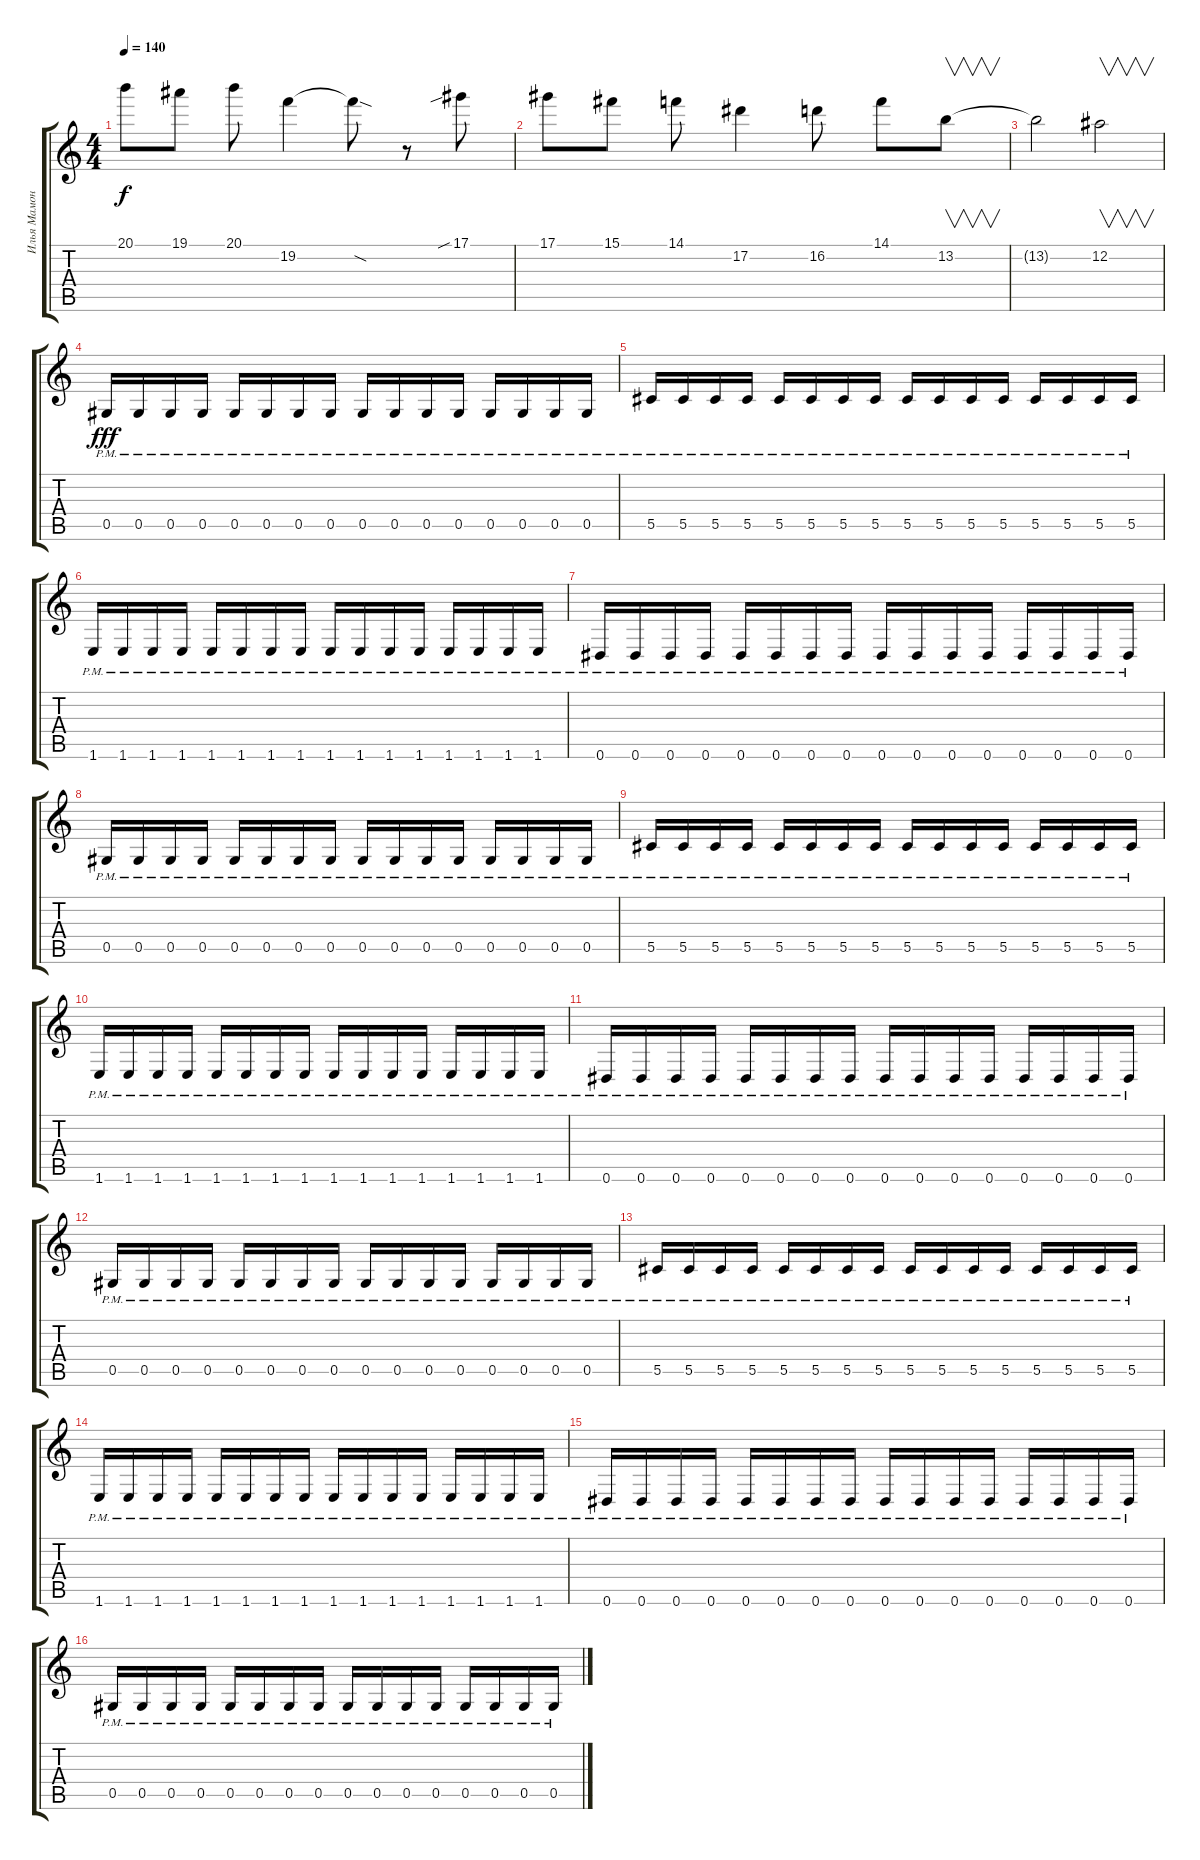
\track ("Илья Мамонтов" "Илья Мамон") {instrument distortionguitar}
\staff {score tabs}
\tuning (Eb4 Bb3 Gb3 Db3 Ab2 Eb2) {hide}
\ts (4 4)
\tempo 140
\clef g2
\ks c
20.1{t}.8{dy f} 19.1.8 20.1.8 19.2.4 19.2{sod t}.8 r.8 17.1{sib}.8 |
17.1.8 15.1.8 14.1.8 17.2.4 16.2.8 14.1.8 13.2.8{v} |
13.2{t}.2 12.2.2{v} |
0.5{pm}.16{dy fff} 0.5{pm}.16 0.5{pm}.16 0.5{pm}.16 0.5{pm}.16 0.5{pm}.16 0.5{pm}.16 0.5{pm}.16 0.5{pm}.16 0.5{pm}.16 0.5{pm}.16 0.5{pm}.16 0.5{pm}.16 0.5{pm}.16 0.5{pm}.16 0.5{pm}.16 |
5.5{pm}.16 5.5{pm}.16 5.5{pm}.16 5.5{pm}.16 5.5{pm}.16 5.5{pm}.16 5.5{pm}.16 5.5{pm}.16 5.5{pm}.16 5.5{pm}.16 5.5{pm}.16 5.5{pm}.16 5.5{pm}.16 5.5{pm}.16 5.5{pm}.16 5.5{pm}.16 |
1.6{pm}.16 1.6{pm}.16 1.6{pm}.16 1.6{pm}.16 1.6{pm}.16 1.6{pm}.16 1.6{pm}.16 1.6{pm}.16 1.6{pm}.16 1.6{pm}.16 1.6{pm}.16 1.6{pm}.16 1.6{pm}.16 1.6{pm}.16 1.6{pm}.16 1.6{pm}.16 |
0.6{pm}.16 0.6{pm}.16 0.6{pm}.16 0.6{pm}.16 0.6{pm}.16 0.6{pm}.16 0.6{pm}.16 0.6{pm}.16 0.6{pm}.16 0.6{pm}.16 0.6{pm}.16 0.6{pm}.16 0.6{pm}.16 0.6{pm}.16 0.6{pm}.16 0.6{pm}.16 |
0.5{pm}.16 0.5{pm}.16 0.5{pm}.16 0.5{pm}.16 0.5{pm}.16 0.5{pm}.16 0.5{pm}.16 0.5{pm}.16 0.5{pm}.16 0.5{pm}.16 0.5{pm}.16 0.5{pm}.16 0.5{pm}.16 0.5{pm}.16 0.5{pm}.16 0.5{pm}.16 |
5.5{pm}.16 5.5{pm}.16 5.5{pm}.16 5.5{pm}.16 5.5{pm}.16 5.5{pm}.16 5.5{pm}.16 5.5{pm}.16 5.5{pm}.16 5.5{pm}.16 5.5{pm}.16 5.5{pm}.16 5.5{pm}.16 5.5{pm}.16 5.5{pm}.16 5.5{pm}.16 |
1.6{pm}.16 1.6{pm}.16 1.6{pm}.16 1.6{pm}.16 1.6{pm}.16 1.6{pm}.16 1.6{pm}.16 1.6{pm}.16 1.6{pm}.16 1.6{pm}.16 1.6{pm}.16 1.6{pm}.16 1.6{pm}.16 1.6{pm}.16 1.6{pm}.16 1.6{pm}.16 |
0.6{pm}.16 0.6{pm}.16 0.6{pm}.16 0.6{pm}.16 0.6{pm}.16 0.6{pm}.16 0.6{pm}.16 0.6{pm}.16 0.6{pm}.16 0.6{pm}.16 0.6{pm}.16 0.6{pm}.16 0.6{pm}.16 0.6{pm}.16 0.6{pm}.16 0.6{pm}.16 |
0.5{pm}.16 0.5{pm}.16 0.5{pm}.16 0.5{pm}.16 0.5{pm}.16 0.5{pm}.16 0.5{pm}.16 0.5{pm}.16 0.5{pm}.16 0.5{pm}.16 0.5{pm}.16 0.5{pm}.16 0.5{pm}.16 0.5{pm}.16 0.5{pm}.16 0.5{pm}.16 |
5.5{pm}.16 5.5{pm}.16 5.5{pm}.16 5.5{pm}.16 5.5{pm}.16 5.5{pm}.16 5.5{pm}.16 5.5{pm}.16 5.5{pm}.16 5.5{pm}.16 5.5{pm}.16 5.5{pm}.16 5.5{pm}.16 5.5{pm}.16 5.5{pm}.16 5.5{pm}.16 |
1.6{pm}.16 1.6{pm}.16 1.6{pm}.16 1.6{pm}.16 1.6{pm}.16 1.6{pm}.16 1.6{pm}.16 1.6{pm}.16 1.6{pm}.16 1.6{pm}.16 1.6{pm}.16 1.6{pm}.16 1.6{pm}.16 1.6{pm}.16 1.6{pm}.16 1.6{pm}.16 |
0.6{pm}.16 0.6{pm}.16 0.6{pm}.16 0.6{pm}.16 0.6{pm}.16 0.6{pm}.16 0.6{pm}.16 0.6{pm}.16 0.6{pm}.16 0.6{pm}.16 0.6{pm}.16 0.6{pm}.16 0.6{pm}.16 0.6{pm}.16 0.6{pm}.16 0.6{pm}.16 |
0.5{pm}.16 0.5{pm}.16 0.5{pm}.16 0.5{pm}.16 0.5{pm}.16 0.5{pm}.16 0.5{pm}.16 0.5{pm}.16 0.5{pm}.16 0.5{pm}.16 0.5{pm}.16 0.5{pm}.16 0.5{pm}.16 0.5{pm}.16 0.5{pm}.16 0.5{pm}.16
